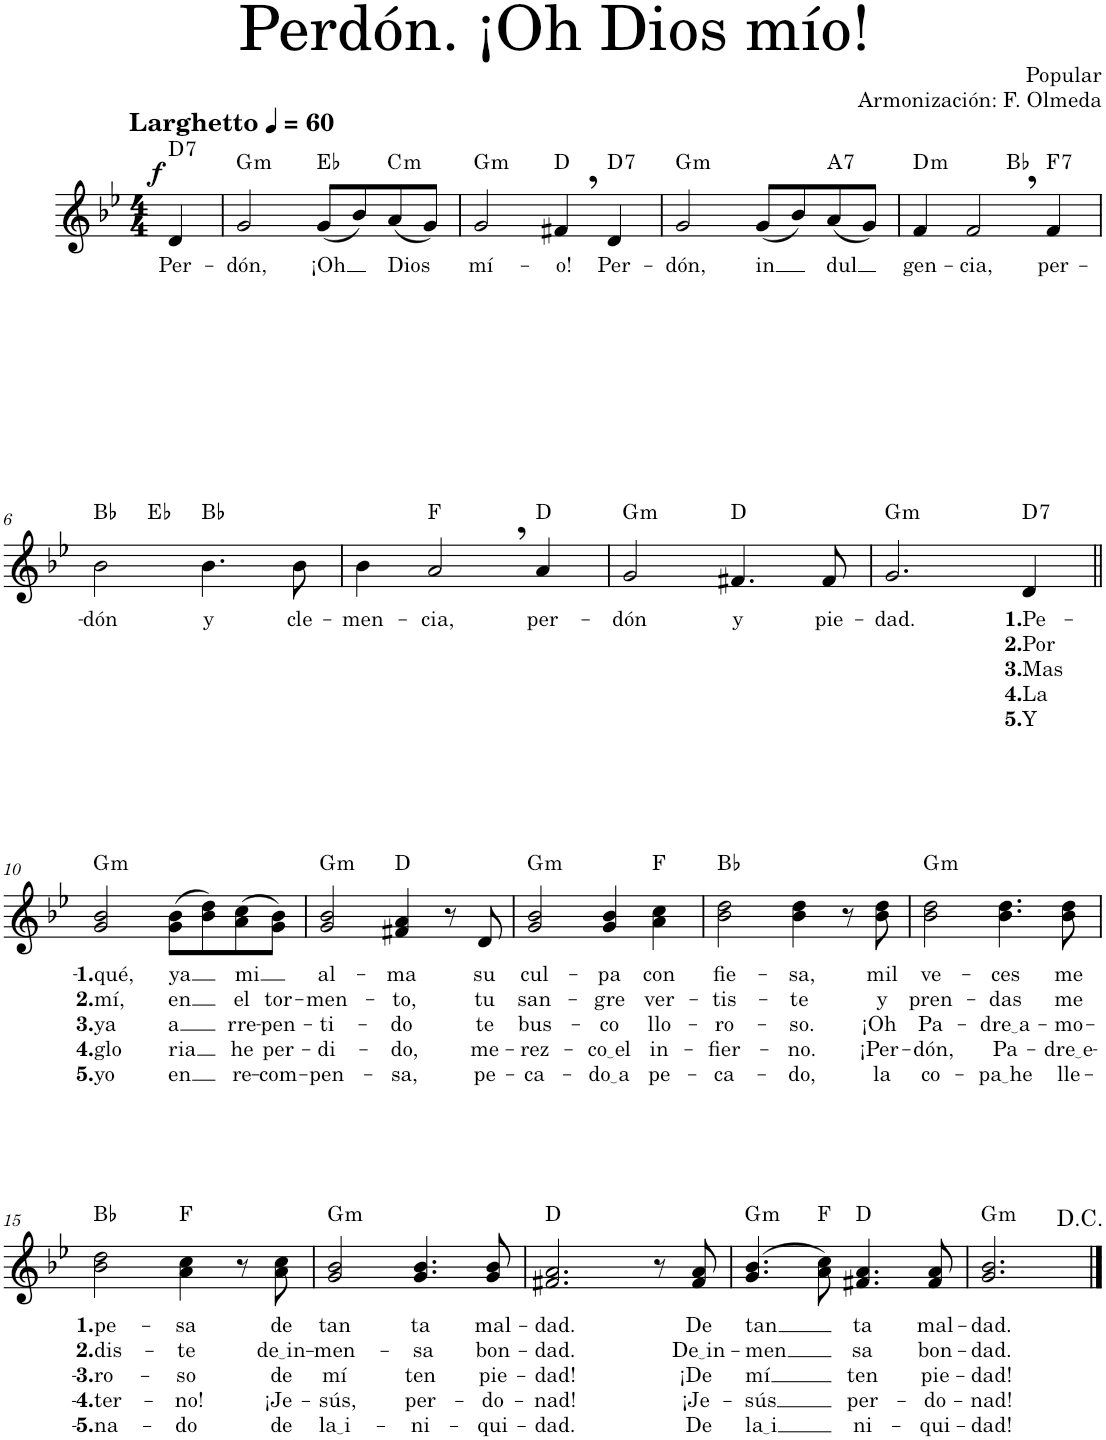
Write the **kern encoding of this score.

**kern	**text	**text	**text	**text	**text	**dynam	**harte
*part1	*part1	*part1	*part1	*part1	*part1	*part1	*part1
*staff1	*staff1	*staff1	*staff1	*staff1	*staff1	*staff1	*
*I"Soprano	*	*	*	*	*	*	*
*I'S.	*	*	*	*	*	*	*
*clefG2	*	*	*	*	*	*	*
*k[b-e-]	*	*	*	*	*	*	*
*M4/4	*	*	*	*	*	*	*
*MM60	*	*	*	*	*	*	*
=1	=1	=1	=1	=1	=1	=1	=1
!LO:TX:a:B:t=Larghetto	!	!	!	!	!	!	!
!	!LO:LY:b	!	!	!	!	!LO:DY:a	!LO:H:kt=7
4d/	Per-	.	.	.	.	f	D:7
=2	=2	=2	=2	=2	=2	=2	=2
!	!LO:LY:b	!	!	!	!	!	!LO:H:kt=m
2g/	-dón,	.	.	.	.	.	G:min
!	!LO:LY:b	!	!	!	!	!	!
(8g/L	¡Oh	.	.	.	.	.	Eb:maj
8b-/)	.	.	.	.	.	.	.
!	!LO:LY:b	!	!	!	!	!	!LO:H:kt=m
(8a/	Dios	.	.	.	.	.	C:min
8g/J)	.	.	.	.	.	.	.
=3	=3	=3	=3	=3	=3	=3	=3
!	!LO:LY:b	!	!	!	!	!	!LO:H:kt=m
2g/	mí-	.	.	.	.	.	G:min
!	!LO:LY:b	!	!	!	!	!	!
4f#X,/	-o!	.	.	.	.	.	D:maj
!	!LO:LY:b	!	!	!	!	!	!LO:H:kt=7
4d/	Per-	.	.	.	.	.	D:7
=4	=4	=4	=4	=4	=4	=4	=4
!	!LO:LY:b	!	!	!	!	!	!LO:H:kt=m
2g/	-dón,	.	.	.	.	.	G:min
!	!LO:LY:b	!	!	!	!	!	!
(8g/L	in	.	.	.	.	.	.
8b-/)	.	.	.	.	.	.	.
!	!LO:LY:b	!	!	!	!	!	!LO:H:kt=7
(8a/	dul	.	.	.	.	.	A:7
8g/J)	.	.	.	.	.	.	.
=5	=5	=5	=5	=5	=5	=5	=5
!	!LO:LY:b	!	!	!	!	!	!LO:H:kt=m
*^	*	*	*	*	*	*	*
4f/	2ryy	gen-	.	.	.	.	.	D:min
!	!	!LO:LY:b	!	!	!	!	!	!
2f,/	.	-cia,	.	.	.	.	.	.
.	2ryy	.	.	.	.	.	.	Bb:maj
!	!	!LO:LY:b	!	!	!	!	!	!LO:H:kt=7
4f/	.	per-	.	.	.	.	.	F:7
!!LO:LB:g=z	!!
=6	=6	=6	=6	=6	=6	=6	=6	=6
!	!	!LO:LY:b	!	!	!	!	!	!
2b-\	4ryy	-dón	.	.	.	.	.	Bb:maj
.	2.ryy	.	.	.	.	.	.	Eb:maj
!	!	!LO:LY:b	!	!	!	!	!	!
4.b-\	.	y	.	.	.	.	.	Bb:maj
!	!	!LO:LY:b	!	!	!	!	!	!
8b-\	.	cle-	.	.	.	.	.	.
=7	=7	=7	=7	=7	=7	=7	=7	=7
!	!	!LO:LY:b	!	!	!	!	!	!
*v	*v	*	*	*	*	*	*	*
4b-\	-men-	.	.	.	.	.	.
!	!LO:LY:b	!	!	!	!	!	!
2a,/	-cia,	.	.	.	.	.	F:maj
!	!LO:LY:b	!	!	!	!	!	!
4a/	per-	.	.	.	.	.	D:maj
=8	=8	=8	=8	=8	=8	=8	=8
!	!LO:LY:b	!	!	!	!	!	!LO:H:kt=m
2g/	-dón	.	.	.	.	.	G:min
!	!LO:LY:b	!	!	!	!	!	!
4.f#X/	y	.	.	.	.	.	D:maj
!	!LO:LY:b	!	!	!	!	!	!
8f#/	pie-	.	.	.	.	.	.
=9	=9	=9	=9	=9	=9	=9	=9
!	!LO:LY:b	!	!	!	!	!	!LO:H:kt=m
2.g/	-dad.	.	.	.	.	.	G:min
!	!LO:LY:b	!LO:LY:b	!LO:LY:b	!LO:LY:b	!LO:LY:b	!	!LO:H:kt=7
4d/	1. Pe	2. Por	3. Mas	4. La	5. Y	.	D:7
!!LO:LB:g=z
=10||	=10||	=10||	=10||	=10||	=10||	=10||	=10||
!	!LO:LY:b	!LO:LY:b	!LO:LY:b	!LO:LY:b	!LO:LY:b	!	!LO:H:kt=m
2g/ 2b-/	-1. qué,	2. mí,	3. ya	4. glo	5. yo	.	G:min
!	!LO:LY:b	!LO:LY:b	!LO:LY:b	!LO:LY:b	!LO:LY:b	!	!
(8g\ 8b-\L	ya	en	a	ria	en	.	.
8b-\ 8dd\)	.	.	.	.	.	.	.
!	!LO:LY:b	!LO:LY:b	!LO:LY:b	!LO:LY:b	!LO:LY:b	!	!
(8a\ 8cc\	mi	el	rre-	he	re-	.	.
!	!	!LO:LY:b	!LO:LY:b	!LO:LY:b	!LO:LY:b	!	!
8g\ 8b-\J)	.	tor-	-pen-	per-	-com-	.	.
=11	=11	=11	=11	=11	=11	=11	=11
!	!LO:LY:b	!LO:LY:b	!LO:LY:b	!LO:LY:b	!LO:LY:b	!	!LO:H:kt=m
2g/ 2b-/	al-	-men-	-ti-	-di-	-pen-	.	G:min
!	!LO:LY:b	!LO:LY:b	!LO:LY:b	!LO:LY:b	!LO:LY:b	!	!
4f#X/ 4a/	-ma	-to,	-do	-do,	-sa,	.	D:maj
8r	.	.	.	.	.	.	.
!	!LO:LY:b	!LO:LY:b	!LO:LY:b	!LO:LY:b	!LO:LY:b	!	!
8d/	su	tu	te	me-	pe-	.	.
=12	=12	=12	=12	=12	=12	=12	=12
!	!LO:LY:b	!LO:LY:b	!LO:LY:b	!LO:LY:b	!LO:LY:b	!	!LO:H:kt=m
2g/ 2b-/	cul-	san-	bus-	-rez-	-ca-	.	G:min
!	!LO:LY:b	!LO:LY:b	!LO:LY:b	!LO:LY:b	!LO:LY:b	!	!
4g/ 4b-/	-pa	-gre	-co	co el	do a	.	.
!	!LO:LY:b	!LO:LY:b	!LO:LY:b	!LO:LY:b	!LO:LY:b	!	!
4a\ 4cc\	con	ver-	llo-	in-	pe-	.	F:maj
=13	=13	=13	=13	=13	=13	=13	=13
!	!LO:LY:b	!LO:LY:b	!LO:LY:b	!LO:LY:b	!LO:LY:b	!	!
2b-\ 2dd\	fie-	-tis-	-ro-	-fier-	-ca-	.	Bb:maj
!	!LO:LY:b	!LO:LY:b	!LO:LY:b	!LO:LY:b	!LO:LY:b	!	!
4b-\ 4dd\	-sa,	-te	-so.	-no.	-do,	.	.
8r	.	.	.	.	.	.	.
!	!LO:LY:b	!LO:LY:b	!LO:LY:b	!LO:LY:b	!LO:LY:b	!	!
8b-\ 8dd\	mil	y	¡Oh	¡Per-	la	.	.
=14	=14	=14	=14	=14	=14	=14	=14
!	!LO:LY:b	!LO:LY:b	!LO:LY:b	!LO:LY:b	!LO:LY:b	!	!LO:H:kt=m
2b-\ 2dd\	ve-	pren-	Pa-	-dón,	co-	.	G:min
!	!LO:LY:b	!LO:LY:b	!LO:LY:b	!LO:LY:b	!LO:LY:b	!	!
4.b-\ 4.dd\	-ces	-das	dre a	Pa-	pa he	.	.
!	!LO:LY:b	!LO:LY:b	!LO:LY:b	!LO:LY:b	!LO:LY:b	!	!
8b-\ 8dd\	me	me	-mo-	dre e	lle-	.	.
!!LO:LB:g=z
=15	=15	=15	=15	=15	=15	=15	=15
!	!LO:LY:b	!LO:LY:b	!LO:LY:b	!LO:LY:b	!LO:LY:b	!	!
2b-\ 2dd\	1. pe	2. dis	-3. ro	-4. ter	-5. na	.	Bb:maj
!	!LO:LY:b	!LO:LY:b	!LO:LY:b	!LO:LY:b	!LO:LY:b	!	!
4a\ 4cc\	-sa	-te	-so	-no!	-do	.	F:maj
8r	.	.	.	.	.	.	.
!	!LO:LY:b	!LO:LY:b	!LO:LY:b	!LO:LY:b	!LO:LY:b	!	!
8a\ 8cc\	de	de in	de	¡Je-	de	.	.
=16	=16	=16	=16	=16	=16	=16	=16
!	!LO:LY:b	!LO:LY:b	!LO:LY:b	!LO:LY:b	!LO:LY:b	!	!LO:H:kt=m
2g/ 2b-/	tan	-men-	mí	-sús,	la i	.	G:min
!	!LO:LY:b	!LO:LY:b	!LO:LY:b	!LO:LY:b	!LO:LY:b	!	!
4.g/ 4.b-/	ta	-sa	ten	per-	-ni-	.	.
!	!LO:LY:b	!LO:LY:b	!LO:LY:b	!LO:LY:b	!LO:LY:b	!	!
8g/ 8b-/	mal-	bon-	pie-	-do-	-qui-	.	.
=17	=17	=17	=17	=17	=17	=17	=17
!	!LO:LY:b	!LO:LY:b	!LO:LY:b	!LO:LY:b	!LO:LY:b	!	!
2.f#X/ 2.a/	-dad.	-dad.	-dad!	-nad!	-dad.	.	D:maj
8r	.	.	.	.	.	.	.
!	!LO:LY:b	!LO:LY:b	!LO:LY:b	!LO:LY:b	!LO:LY:b	!	!
8f#/ 8a/	De	De in	¡De	¡Je-	De	.	.
=18	=18	=18	=18	=18	=18	=18	=18
!	!LO:LY:b	!LO:LY:b	!LO:LY:b	!LO:LY:b	!LO:LY:b	!	!LO:H:kt=m
(4.g/ 4.b-/	tan	-men	mí	-sús	la i	.	G:min
8a\ 8cc\)	.	.	.	.	.	.	F:maj
!	!LO:LY:b	!LO:LY:b	!LO:LY:b	!LO:LY:b	!LO:LY:b	!	!
4.f#X/ 4.a/	ta	sa	ten	per-	ni-	.	D:maj
!	!LO:LY:b	!LO:LY:b	!LO:LY:b	!LO:LY:b	!LO:LY:b	!	!
8f#/ 8a/	mal-	bon-	pie-	-do-	-qui-	.	.
=19	=19	=19	=19	=19	=19	=19	=19
!	!LO:LY:b	!LO:LY:b	!LO:LY:b	!LO:LY:b	!LO:LY:b	!	!LO:H:kt=m
2.g/ 2.b-/	-dad.	-dad.	-dad!	-nad!	-dad!	.	G:min
==	==	==	==	==	==	==	==
*-	*-	*-	*-	*-	*-	*-	*-
